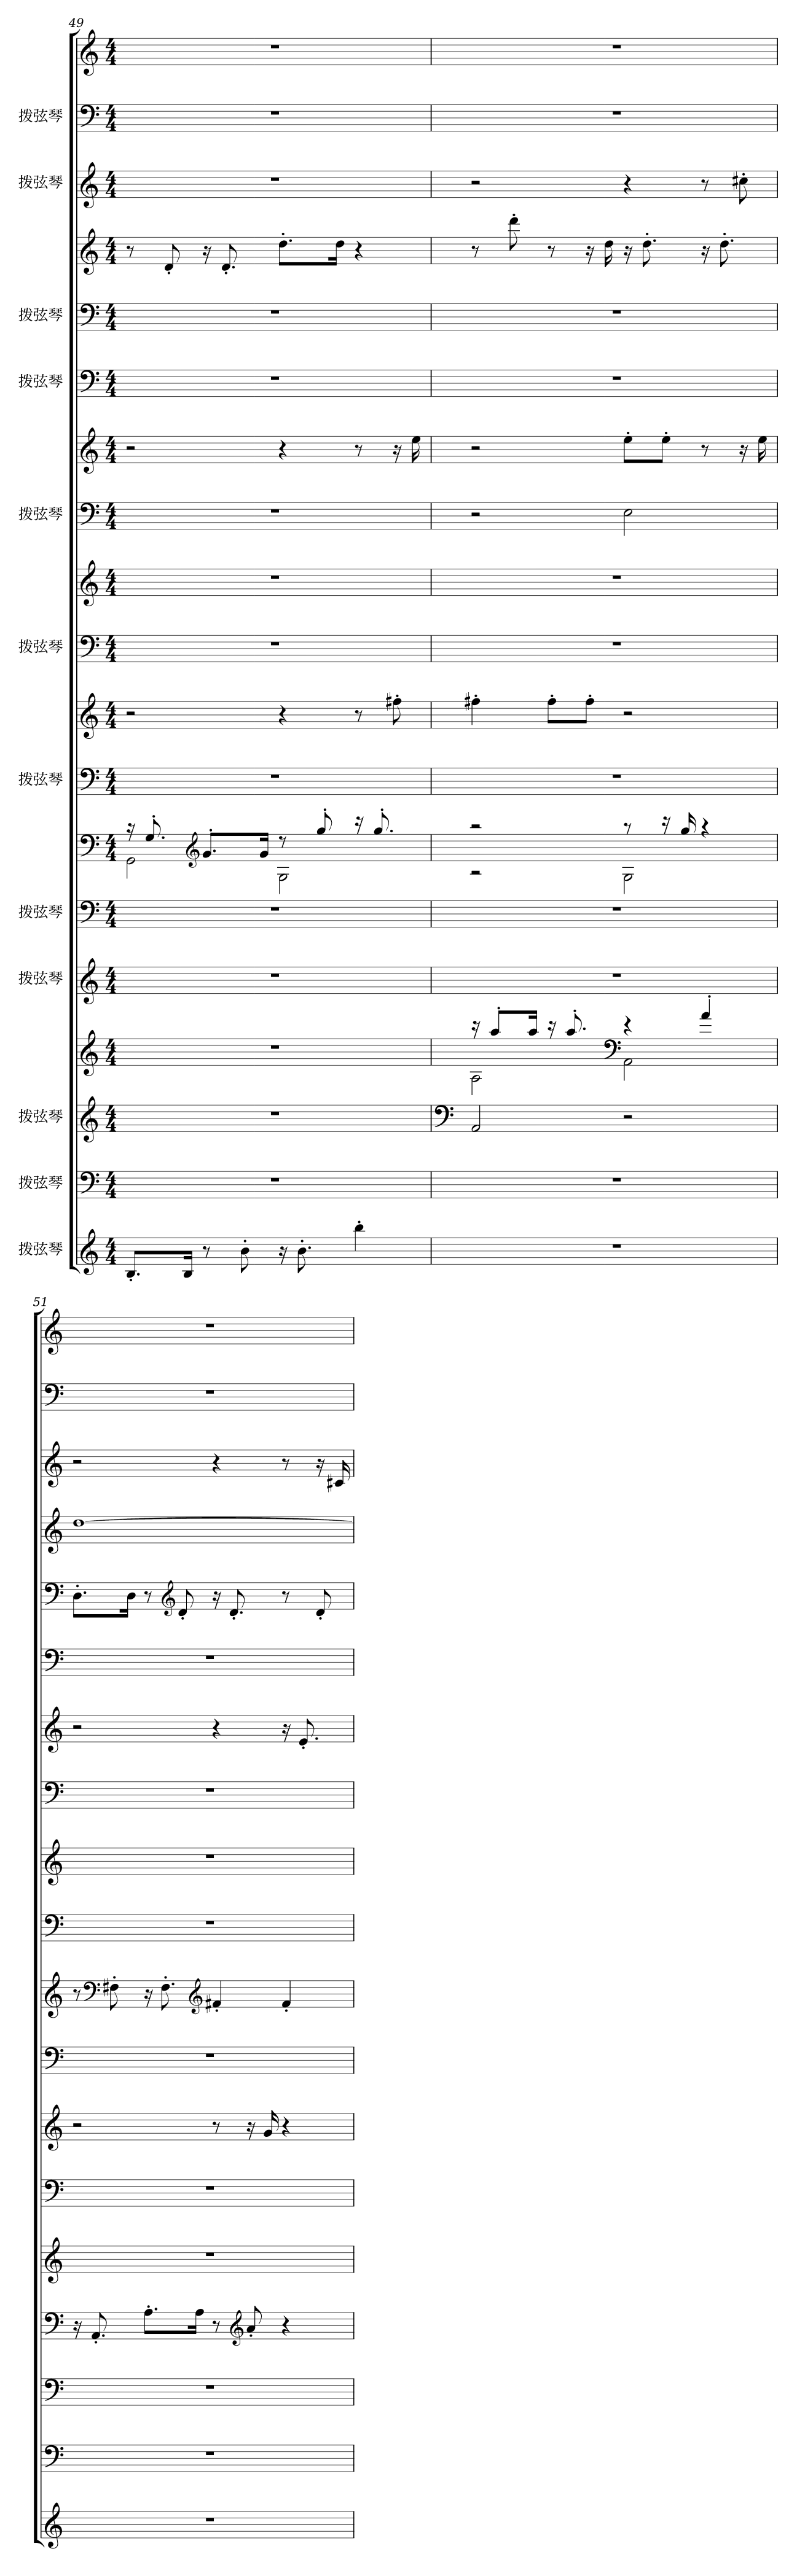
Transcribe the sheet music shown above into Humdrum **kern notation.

**kern	**kern	**kern	**kern	**kern	**kern	**kern	**kern	**kern	**kern	**kern	**kern	**kern	**kern	**kern	**kern	**kern	**kern	**kern
*part12	*part11	*part10	*part10	*part9	*part8	*part8	*part7	*part7	*part6	*part6	*part5	*part5	*part4	*part3	*part3	*part2	*part1	*part1
*staff19	*staff18	*staff17	*staff16	*staff15	*staff14	*staff13	*staff12	*staff11	*staff10	*staff9	*staff8	*staff7	*staff6	*staff5	*staff4	*staff3	*staff2	*staff1
*I"拨弦琴	*I"拨弦琴	*I"拨弦琴	*	*I"拨弦琴	*I"拨弦琴	*	*I"拨弦琴	*	*I"拨弦琴	*	*I"拨弦琴	*	*I"拨弦琴	*I"拨弦琴	*	*I"拨弦琴	*I"拨弦琴	*
!!LO:PB:g=z
*clefG2	*clefF4	*clefG2	*clefG2	*clefG2	*clefF4	*clefF4	*clefF4	*clefG2	*clefF4	*clefG2	*clefF4	*clefG2	*clefF4	*clefF4	*clefG2	*clefG2	*clefF4	*clefG2
*k[]	*k[]	*k[]	*k[]	*k[]	*k[]	*k[]	*k[]	*k[]	*k[]	*k[]	*k[]	*k[]	*k[]	*k[]	*k[]	*k[]	*k[]	*k[]
*M4/4	*M4/4	*M4/4	*M4/4	*M4/4	*M4/4	*M4/4	*M4/4	*M4/4	*M4/4	*M4/4	*M4/4	*M4/4	*M4/4	*M4/4	*M4/4	*M4/4	*M4/4	*M4/4
=49	=49	=49	=49	=49	=49	=49	=49	=49	=49	=49	=49	=49	=49	=49	=49	=49	=49	=49
*	*	*	*	*	*	*^	*	*	*	*	*	*	*	*	*	*	*	*
8.B'/L	1r	1r	1r	1r	1r	16r	2GG\	1r	2r	1r	1r	1r	2r	1r	1r	8r	1r	1r	1r
.	.	.	.	.	.	8.G'/	.	.	.	.	.	.	.	.	.	.	.	.	.
.	.	.	.	.	.	.	.	.	.	.	.	.	.	.	.	8d'/	.	.	.
16B/Jk	.	.	.	.	.	.	.	.	.	.	.	.	.	.	.	.	.	.	.
*	*	*	*	*	*	*clefG2	*	*	*	*	*	*	*	*	*	*	*	*	*
8r	.	.	.	.	.	8.g'/L	.	.	.	.	.	.	.	.	.	16r	.	.	.
.	.	.	.	.	.	.	.	.	.	.	.	.	.	.	.	8.d'/	.	.	.
8b'\	.	.	.	.	.	.	.	.	.	.	.	.	.	.	.	.	.	.	.
.	.	.	.	.	.	16g/Jk	.	.	.	.	.	.	.	.	.	.	.	.	.
16r	.	.	.	.	.	8r	2G\	.	4r	.	.	.	4r	.	.	8.dd'\L	.	.	.
8.b'\	.	.	.	.	.	.	.	.	.	.	.	.	.	.	.	.	.	.	.
.	.	.	.	.	.	8gg'/	.	.	.	.	.	.	.	.	.	.	.	.	.
.	.	.	.	.	.	.	.	.	.	.	.	.	.	.	.	16dd\Jk	.	.	.
4bb'\	.	.	.	.	.	16r	.	.	8r	.	.	.	8r	.	.	4r	.	.	.
.	.	.	.	.	.	8.gg'/	.	.	.	.	.	.	.	.	.	.	.	.	.
.	.	.	.	.	.	.	.	.	8ff#X'\	.	.	.	16r	.	.	.	.	.	.
.	.	.	.	.	.	.	.	.	.	.	.	.	16ee\	.	.	.	.	.	.
=50	=50	=50	=50	=50	=50	=50	=50	=50	=50	=50	=50	=50	=50	=50	=50	=50	=50	=50	=50
*	*	*clefF4	*	*	*	*	*	*	*	*	*	*	*	*	*	*	*	*	*
*	*	*	*^	*	*	*	*	*	*	*	*	*	*	*	*	*	*	*	*
1r	1r	2AA/	16r	2A\	1r	1r	2r	2r	1r	4ff#X'\	1r	1r	2r	2r	1r	1r	8r	2r	1r	1r
.	.	.	8aa'/L	.	.	.	.	.	.	.	.	.	.	.	.	.	.	.	.	.
.	.	.	.	.	.	.	.	.	.	.	.	.	.	.	.	.	8ddd'\	.	.	.
.	.	.	16aa/Jk	.	.	.	.	.	.	.	.	.	.	.	.	.	.	.	.	.
.	.	.	16r	.	.	.	.	.	.	8ff#'\L	.	.	.	.	.	.	8r	.	.	.
.	.	.	8.aa'/	.	.	.	.	.	.	.	.	.	.	.	.	.	.	.	.	.
.	.	.	.	.	.	.	.	.	.	8ff#'\J	.	.	.	.	.	.	16r	.	.	.
.	.	.	.	.	.	.	.	.	.	.	.	.	.	.	.	.	16dd\	.	.	.
*	*	*	*clefF4	*	*	*	*	*	*	*	*	*	*	*	*	*	*	*	*	*
.	.	2r	4r	2AA\	.	.	8r	2G\	.	2r	.	.	2E\	8ee'\L	.	.	16r	4r	.	.
.	.	.	.	.	.	.	.	.	.	.	.	.	.	.	.	.	8.dd'\	.	.	.
.	.	.	.	.	.	.	16r	.	.	.	.	.	.	8ee'\J	.	.	.	.	.	.
.	.	.	.	.	.	.	16gg/	.	.	.	.	.	.	.	.	.	.	.	.	.
.	.	.	4a'/	.	.	.	4r	.	.	.	.	.	.	8r	.	.	16r	8r	.	.
.	.	.	.	.	.	.	.	.	.	.	.	.	.	.	.	.	8.dd'\	.	.	.
.	.	.	.	.	.	.	.	.	.	.	.	.	.	16r	.	.	.	8cc#X'\	.	.
.	.	.	.	.	.	.	.	.	.	.	.	.	.	16ee\	.	.	.	.	.	.
*	*	*	*v	*v	*	*	*v	*v	*	*	*	*	*	*	*	*	*	*	*	*
!!LO:PB:g=z
=51	=51	=51	=51	=51	=51	=51	=51	=51	=51	=51	=51	=51	=51	=51	=51	=51	=51	=51
1r	1r	1r	16r	1r	1r	2r	1r	8r	1r	1r	1r	2r	1r	8.D'\L	[1dd	2r	1r	1r
.	.	.	8.AA'/	.	.	.	.	.	.	.	.	.	.	.	.	.	.	.
*	*	*	*	*	*	*	*	*clefF4	*	*	*	*	*	*	*	*	*	*
.	.	.	.	.	.	.	.	8F#X'\	.	.	.	.	.	.	.	.	.	.
.	.	.	.	.	.	.	.	.	.	.	.	.	.	16D\Jk	.	.	.	.
.	.	.	8.A'\L	.	.	.	.	16r	.	.	.	.	.	8r	.	.	.	.
.	.	.	.	.	.	.	.	8.F#'\	.	.	.	.	.	.	.	.	.	.
*	*	*	*	*	*	*	*	*	*	*	*	*	*	*clefG2	*	*	*	*
.	.	.	.	.	.	.	.	.	.	.	.	.	.	8d'/	.	.	.	.
.	.	.	16A\Jk	.	.	.	.	.	.	.	.	.	.	.	.	.	.	.
*	*	*	*	*	*	*	*	*clefG2	*	*	*	*	*	*	*	*	*	*
.	.	.	8r	.	.	8r	.	4f#X'/	.	.	.	4r	.	16r	.	4r	.	.
.	.	.	.	.	.	.	.	.	.	.	.	.	.	8.d'/	.	.	.	.
*	*	*	*clefG2	*	*	*	*	*	*	*	*	*	*	*	*	*	*	*
.	.	.	8a'/	.	.	16r	.	.	.	.	.	.	.	.	.	.	.	.
.	.	.	.	.	.	16g/	.	.	.	.	.	.	.	.	.	.	.	.
.	.	.	4r	.	.	4r	.	4f#'/	.	.	.	16r	.	8r	.	8r	.	.
.	.	.	.	.	.	.	.	.	.	.	.	8.e'/	.	.	.	.	.	.
.	.	.	.	.	.	.	.	.	.	.	.	.	.	8d'/	.	16r	.	.
.	.	.	.	.	.	.	.	.	.	.	.	.	.	.	.	16c#X/	.	.
=	=	=	=	=	=	=	=	=	=	=	=	=	=	=	=	=	=	=
*-	*-	*-	*-	*-	*-	*-	*-	*-	*-	*-	*-	*-	*-	*-	*-	*-	*-	*-
